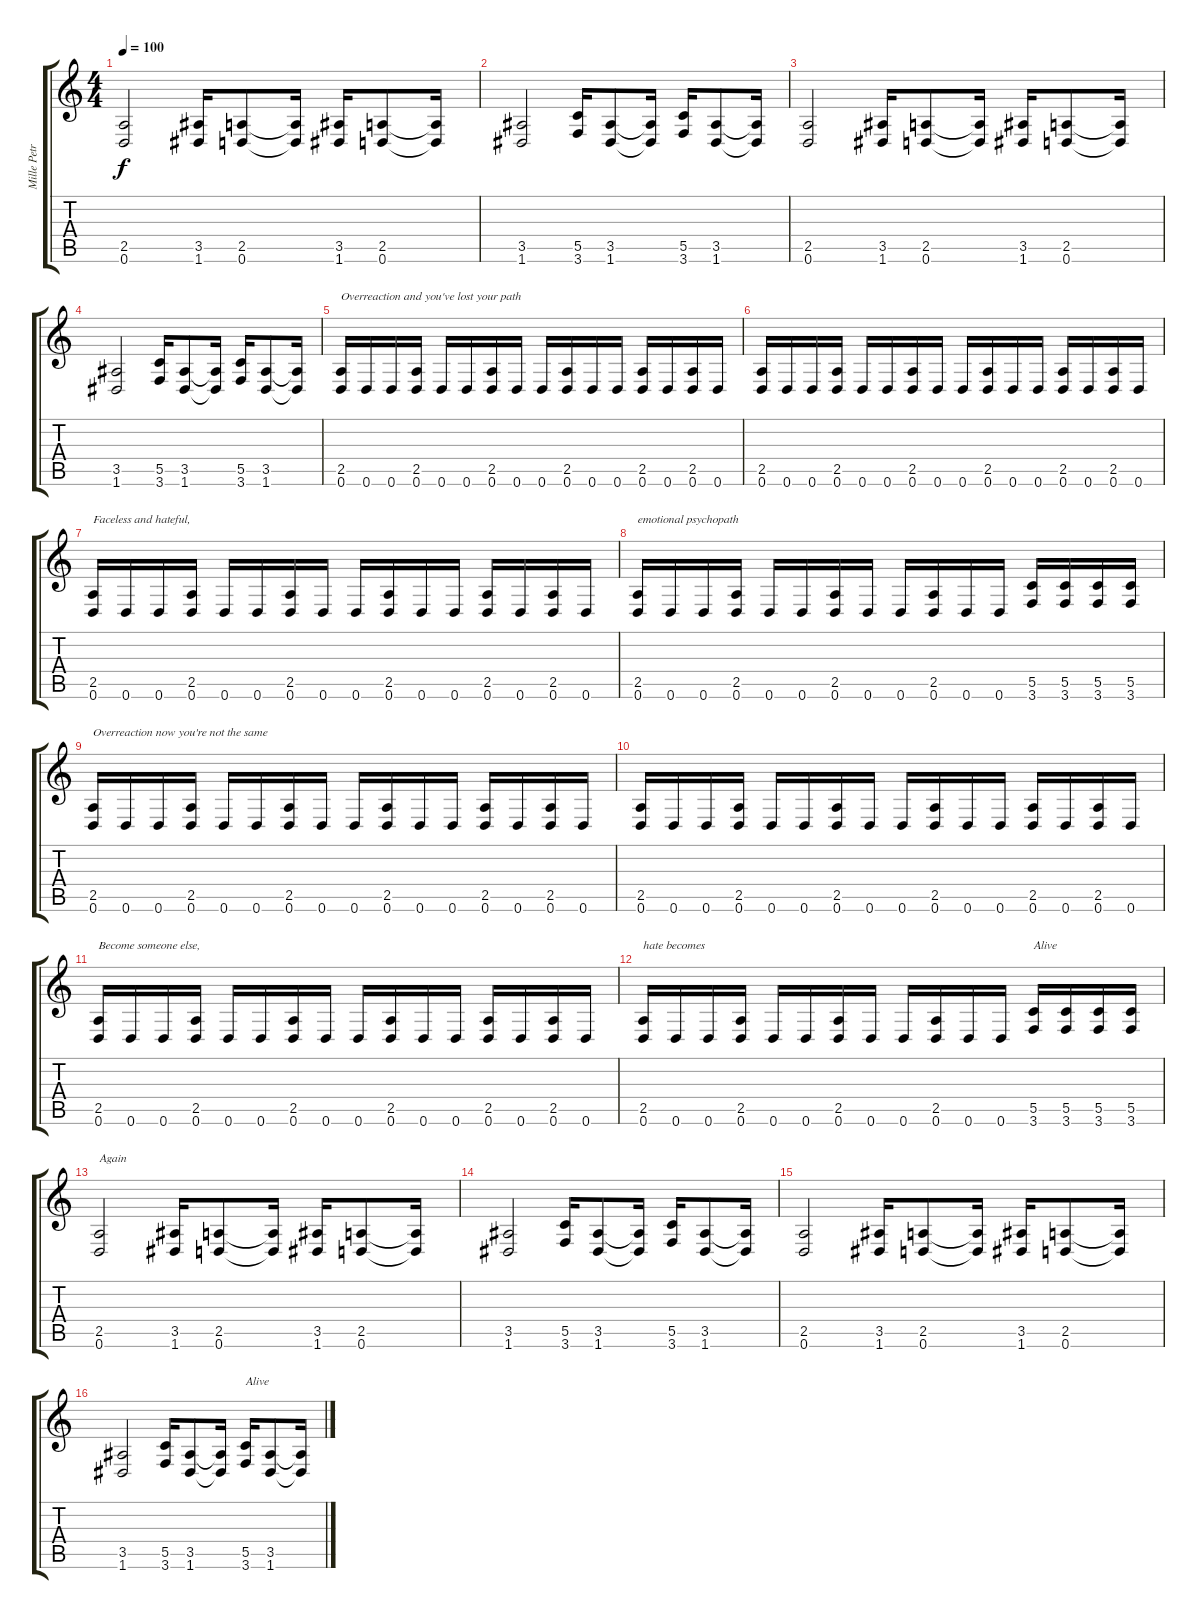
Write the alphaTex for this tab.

\track ("Mille Petrozza" "Mille Petr") {instrument distortionguitar}
\staff {score tabs}
\tuning (D4 A3 F3 C3 G2 D2) {hide}
\ts (4 4)
\tempo 100
\clef g2
\ks c
(2.5 0.6).2{dy f} (3.5 1.6).16 (2.5 0.6).8 (2.5{t} 0.6{t}).16 (3.5 1.6).16 (2.5 0.6).8 (2.5{t} 0.6{t}).16 |
(3.5 1.6).2 (5.5 3.6).16 (3.5 1.6).8 (3.5{t} 1.6{t}).16 (5.5 3.6).16 (3.5 1.6).8 (3.5{t} 1.6{t}).16 |
(2.5 0.6).2 (3.5 1.6).16 (2.5 0.6).8 (2.5{t} 0.6{t}).16 (3.5 1.6).16 (2.5 0.6).8 (2.5{t} 0.6{t}).16 |
(3.5 1.6).2 (5.5 3.6).16 (3.5 1.6).8 (3.5{t} 1.6{t}).16 (5.5 3.6).16 (3.5 1.6).8 (3.5{t} 1.6{t}).16 |
(2.5 0.6).16{txt "Overreaction and you've lost your path"} 0.6.16 0.6.16 (2.5 0.6).16 0.6.16 0.6.16 (2.5 0.6).16 0.6.16 0.6.16 (2.5 0.6).16 0.6.16 0.6.16 (2.5 0.6).16 0.6.16 (2.5 0.6).16 0.6.16 |
(2.5 0.6).16 0.6.16 0.6.16 (2.5 0.6).16 0.6.16 0.6.16 (2.5 0.6).16 0.6.16 0.6.16 (2.5 0.6).16 0.6.16 0.6.16 (2.5 0.6).16 0.6.16 (2.5 0.6).16 0.6.16 |
(2.5 0.6).16{txt "Faceless and hateful, "} 0.6.16 0.6.16 (2.5 0.6).16 0.6.16 0.6.16 (2.5 0.6).16 0.6.16 0.6.16 (2.5 0.6).16 0.6.16 0.6.16 (2.5 0.6).16 0.6.16 (2.5 0.6).16 0.6.16 |
(2.5 0.6).16{txt "emotional psychopath"} 0.6.16 0.6.16 (2.5 0.6).16 0.6.16 0.6.16 (2.5 0.6).16 0.6.16 0.6.16 (2.5 0.6).16 0.6.16 0.6.16 (5.5 3.6).16 (5.5 3.6).16 (5.5 3.6).16 (5.5 3.6).16 |
(2.5 0.6).16{txt "Overreaction now you're not the same"} 0.6.16 0.6.16 (2.5 0.6).16 0.6.16 0.6.16 (2.5 0.6).16 0.6.16 0.6.16 (2.5 0.6).16 0.6.16 0.6.16 (2.5 0.6).16 0.6.16 (2.5 0.6).16 0.6.16 |
(2.5 0.6).16 0.6.16 0.6.16 (2.5 0.6).16 0.6.16 0.6.16 (2.5 0.6).16 0.6.16 0.6.16 (2.5 0.6).16 0.6.16 0.6.16 (2.5 0.6).16 0.6.16 (2.5 0.6).16 0.6.16 |
(2.5 0.6).16{txt "Become someone else,"} 0.6.16 0.6.16 (2.5 0.6).16 0.6.16 0.6.16 (2.5 0.6).16 0.6.16 0.6.16 (2.5 0.6).16 0.6.16 0.6.16 (2.5 0.6).16 0.6.16 (2.5 0.6).16 0.6.16 |
(2.5 0.6).16{txt "hate becomes"} 0.6.16 0.6.16 (2.5 0.6).16 0.6.16 0.6.16 (2.5 0.6).16 0.6.16 0.6.16 (2.5 0.6).16 0.6.16 0.6.16 (5.5 3.6).16{txt "Alive"} (5.5 3.6).16 (5.5 3.6).16 (5.5 3.6).16 |
(2.5 0.6).2{txt "Again"} (3.5 1.6).16 (2.5 0.6).8 (2.5{t} 0.6{t}).16 (3.5 1.6).16 (2.5 0.6).8 (2.5{t} 0.6{t}).16 |
(3.5 1.6).2 (5.5 3.6).16 (3.5 1.6).8 (3.5{t} 1.6{t}).16 (5.5 3.6).16 (3.5 1.6).8 (3.5{t} 1.6{t}).16 |
(2.5 0.6).2 (3.5 1.6).16 (2.5 0.6).8 (2.5{t} 0.6{t}).16 (3.5 1.6).16 (2.5 0.6).8 (2.5{t} 0.6{t}).16 |
(3.5 1.6).2 (5.5 3.6).16 (3.5 1.6).8 (3.5{t} 1.6{t}).16 (5.5 3.6).16{txt "Alive"} (3.5 1.6).8 (3.5{t} 1.6{t}).16
